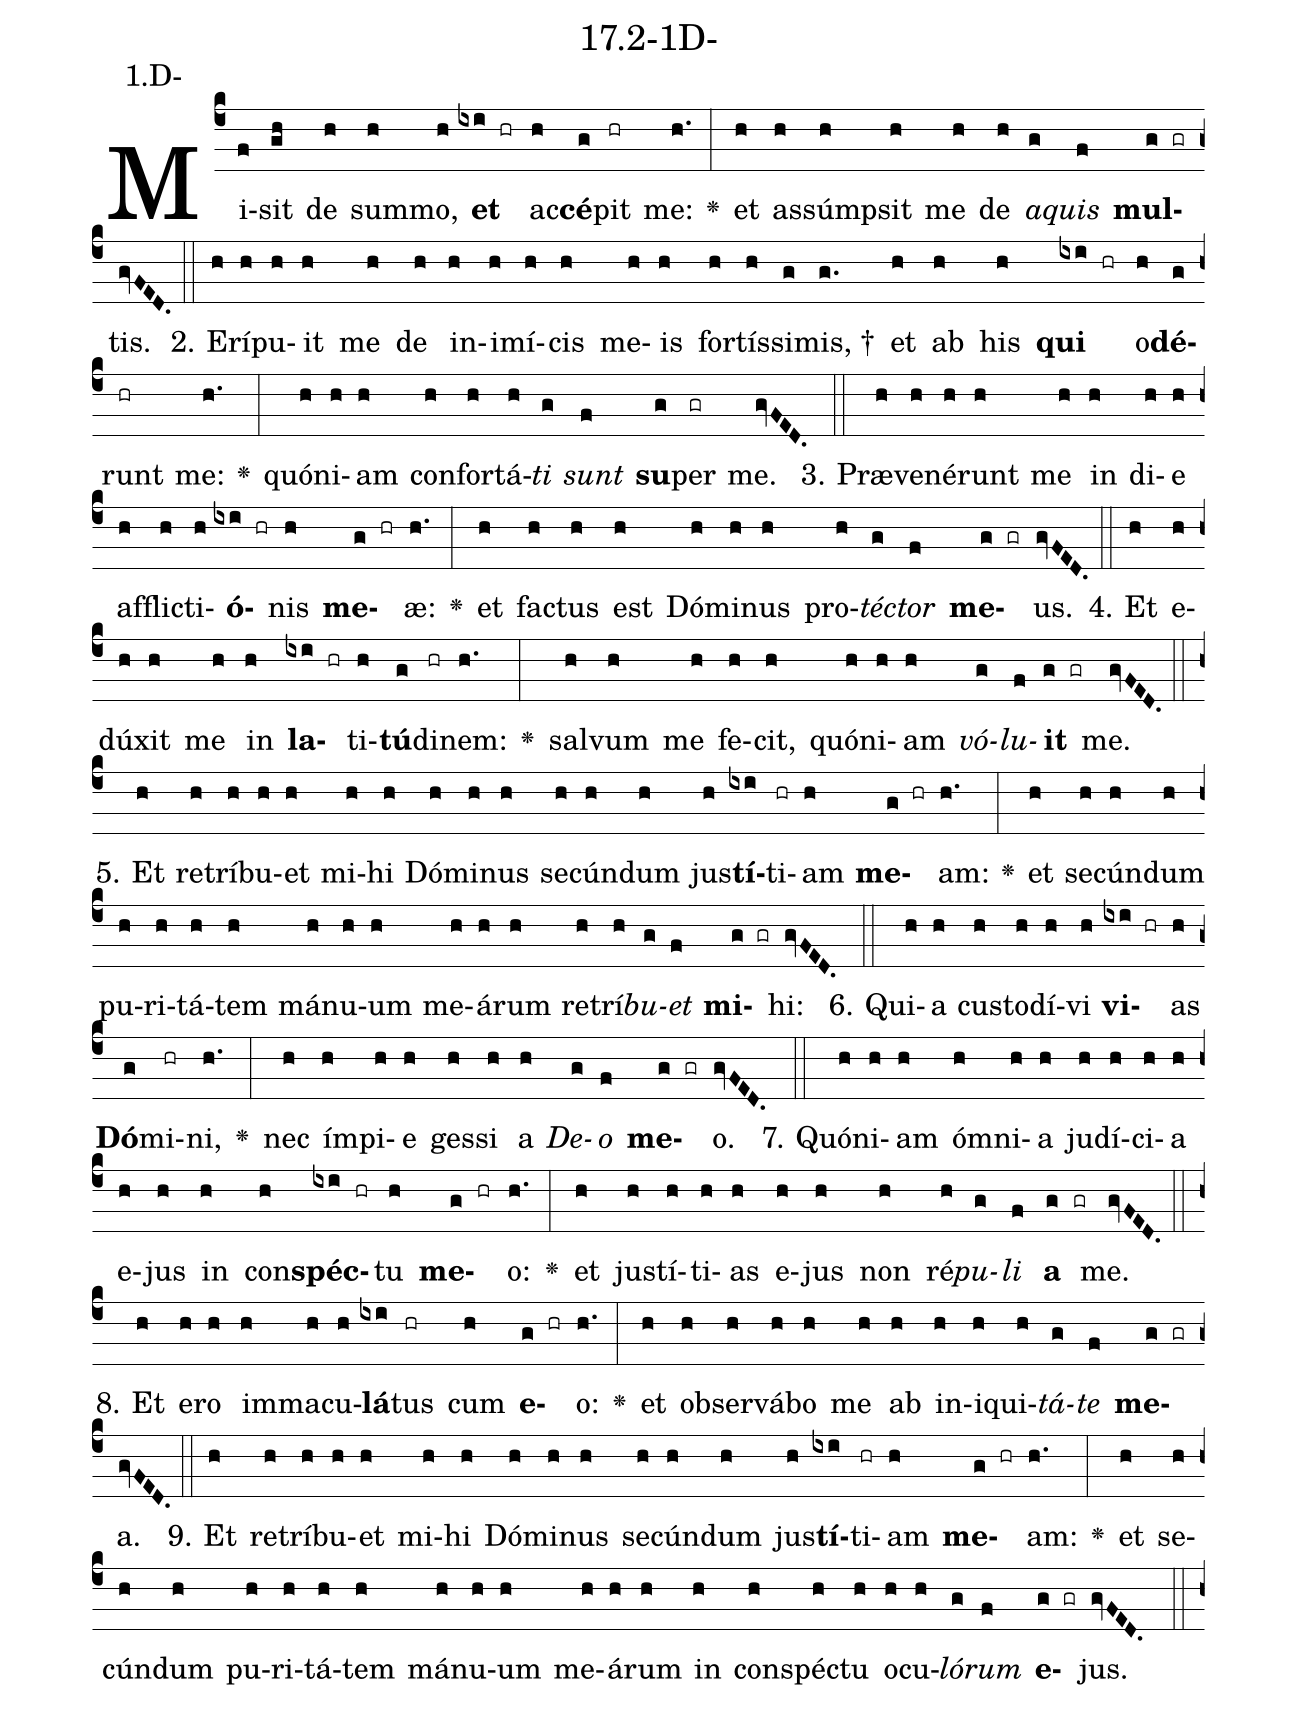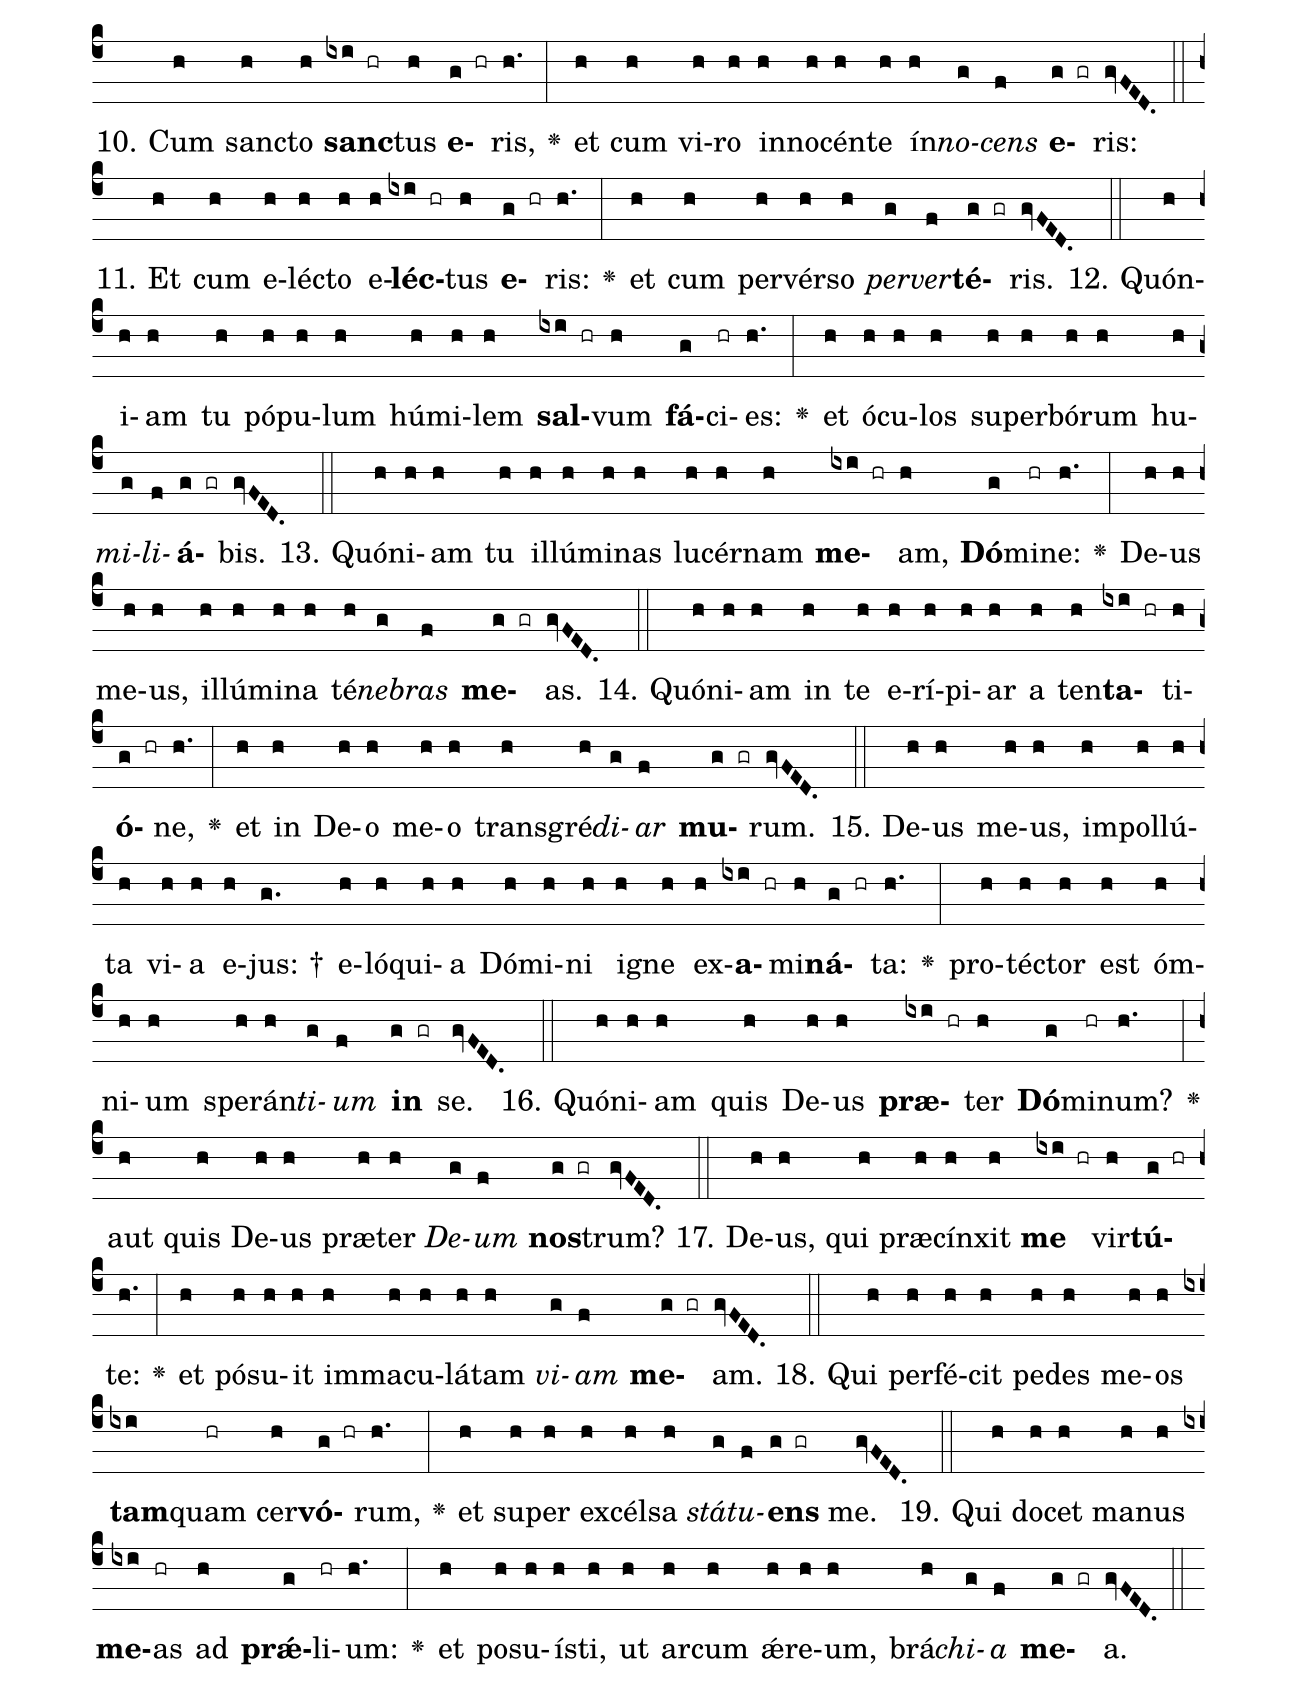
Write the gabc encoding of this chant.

name: 17.2-1D-;
annotation: 1.D-;
%%
(c4)Mi(f)sit(gh) de(h) sum(h)mo,(h) <b>et</b>(ixi hr) ac(h)<b>cé</b>(g)pit(hr) me:(h.) <v>\greheightstar</v>(:) et(h) as(h)súmp(h)sit(h) me(h) de(h) <i>a</i>(g)<i>quis</i>(f) <b>mul</b>(g gr)tis.(gvFED.) (::)
2. E(h)rí(h)pu(h)it(h) me(h) de(h) in(h)i(h)mí(h)cis(h) me(h)is(h) for(h)tís(h)si(g)mis, †(g.) et(h) ab(h) his(h) <b>qui</b>(ixi hr) o(h)<b>dé</b>(g)runt(hr) me:(h.) <v>\greheightstar</v>(:) quón(h)i(h)am(h) con(h)for(h)tá(h)<i>ti</i>(g) <i>sunt</i>(f) <b>su</b>(g)per(gr) me.(gvFED.) (::)
3. Præ(h)ve(h)né(h)runt(h) me(h) in(h) di(h)e(h) af(h)flic(h)ti(h)<b>ó</b>(ixi hr)nis(h) <b>me</b>(g hr)æ:(h.) <v>\greheightstar</v>(:) et(h) fac(h)tus(h) est(h) Dó(h)mi(h)nus(h) pro(h)<i>téc</i>(g)<i>tor</i>(f) <b>me</b>(g gr)us.(gvFED.) (::)
4. Et(h) e(h)dú(h)xit(h) me(h) in(h) <b>la</b>(ixi hr)ti(h)<b>tú</b>(g)di(hr)nem:(h.) <v>\greheightstar</v>(:) sal(h)vum(h) me(h) fe(h)cit,(h) quón(h)i(h)am(h) <i>vó</i>(g)<i>lu</i>(f)<b>it</b>(g gr) me.(gvFED.) (::)
5. Et(h) re(h)trí(h)bu(h)et(h) mi(h)hi(h) Dó(h)mi(h)nus(h) se(h)cún(h)dum(h) jus(h)<b>tí</b>(ixi)ti(hr)am(h) <b>me</b>(g hr)am:(h.) <v>\greheightstar</v>(:) et(h) se(h)cún(h)dum(h) pu(h)ri(h)tá(h)tem(h) má(h)nu(h)um(h) me(h)á(h)rum(h) re(h)trí(h)<i>bu</i>(g)<i>et</i>(f) <b>mi</b>(g gr)hi:(gvFED.) (::)
6. Qui(h)a(h) cus(h)to(h)dí(h)vi(h) <b>vi</b>(ixi hr)as(h) <b>Dó</b>(g)mi(hr)ni,(h.) <v>\greheightstar</v>(:) nec(h) ím(h)pi(h)e(h) ges(h)si(h) a(h) <i>De</i>(g)<i>o</i>(f) <b>me</b>(g gr)o.(gvFED.) (::)
7. Quón(h)i(h)am(h) óm(h)ni(h)a(h) ju(h)dí(h)ci(h)a(h) e(h)jus(h) in(h) con(h)<b>spéc</b>(ixi hr)tu(h) <b>me</b>(g hr)o:(h.) <v>\greheightstar</v>(:) et(h) jus(h)tí(h)ti(h)as(h) e(h)jus(h) non(h) ré(h)<i>pu</i>(g)<i>li</i>(f) <b>a</b>(g gr) me.(gvFED.) (::)
8. Et(h) e(h)ro(h) im(h)ma(h)cu(h)<b>lá</b>(ixi)tus(hr) cum(h) <b>e</b>(g hr)o:(h.) <v>\greheightstar</v>(:) et(h) ob(h)ser(h)vá(h)bo(h) me(h) ab(h) in(h)i(h)qui(h)<i>tá</i>(g)<i>te</i>(f) <b>me</b>(g gr)a.(gvFED.) (::)
9. Et(h) re(h)trí(h)bu(h)et(h) mi(h)hi(h) Dó(h)mi(h)nus(h) se(h)cún(h)dum(h) jus(h)<b>tí</b>(ixi)ti(hr)am(h) <b>me</b>(g hr)am:(h.) <v>\greheightstar</v>(:) et(h) se(h)cún(h)dum(h) pu(h)ri(h)tá(h)tem(h) má(h)nu(h)um(h) me(h)á(h)rum(h) in(h) con(h)spéc(h)tu(h) o(h)cu(h)<i>ló</i>(g)<i>rum</i>(f) <b>e</b>(g gr)jus.(gvFED.) (::)
10. Cum(h) sanc(h)to(h) <b>sanc</b>(ixi hr)tus(h) <b>e</b>(g hr)ris,(h.) <v>\greheightstar</v>(:) et(h) cum(h) vi(h)ro(h) in(h)no(h)cén(h)te(h) ín(h)<i>no</i>(g)<i>cens</i>(f) <b>e</b>(g gr)ris:(gvFED.) (::)
11. Et(h) cum(h) e(h)léc(h)to(h) e(h)<b>léc</b>(ixi hr)tus(h) <b>e</b>(g hr)ris:(h.) <v>\greheightstar</v>(:) et(h) cum(h) per(h)vér(h)so(h) <i>per</i>(g)<i>ver</i>(f)<b>té</b>(g gr)ris.(gvFED.) (::)
12. Quón(h)i(h)am(h) tu(h) pó(h)pu(h)lum(h) hú(h)mi(h)lem(h) <b>sal</b>(ixi hr)vum(h) <b>fá</b>(g)ci(hr)es:(h.) <v>\greheightstar</v>(:) et(h) ó(h)cu(h)los(h) su(h)per(h)bó(h)rum(h) hu(h)<i>mi</i>(g)<i>li</i>(f)<b>á</b>(g gr)bis.(gvFED.) (::)
13. Quón(h)i(h)am(h) tu(h) il(h)lú(h)mi(h)nas(h) lu(h)cér(h)nam(h) <b>me</b>(ixi hr)am,(h) <b>Dó</b>(g)mi(hr)ne:(h.) <v>\greheightstar</v>(:) De(h)us(h) me(h)us,(h) il(h)lú(h)mi(h)na(h) té(h)<i>ne</i>(g)<i>bras</i>(f) <b>me</b>(g gr)as.(gvFED.) (::)
14. Quón(h)i(h)am(h) in(h) te(h) e(h)rí(h)pi(h)ar(h) a(h) ten(h)<b>ta</b>(ixi hr)ti(h)<b>ó</b>(g hr)ne,(h.) <v>\greheightstar</v>(:) et(h) in(h) De(h)o(h) me(h)o(h) trans(h)gré(h)<i>di</i>(g)<i>ar</i>(f) <b>mu</b>(g gr)rum.(gvFED.) (::)
15. De(h)us(h) me(h)us,(h) im(h)pol(h)lú(h)ta(h) vi(h)a(h) e(h)jus: †(g.) e(h)ló(h)qui(h)a(h) Dó(h)mi(h)ni(h) i(h)gne(h) ex(h)<b>a</b>(ixi hr)mi(h)<b>ná</b>(g hr)ta:(h.) <v>\greheightstar</v>(:) pro(h)téc(h)tor(h) est(h) óm(h)ni(h)um(h) spe(h)rán(h)<i>ti</i>(g)<i>um</i>(f) <b>in</b>(g gr) se.(gvFED.) (::)
16. Quón(h)i(h)am(h) quis(h) De(h)us(h) <b>præ</b>(ixi hr)ter(h) <b>Dó</b>(g)mi(hr)num?(h.) <v>\greheightstar</v>(:) aut(h) quis(h) De(h)us(h) præ(h)ter(h) <i>De</i>(g)<i>um</i>(f) <b>nos</b>(g gr)trum?(gvFED.) (::)
17. De(h)us,(h) qui(h) præ(h)cín(h)xit(h) <b>me</b>(ixi hr) vir(h)<b>tú</b>(g hr)te:(h.) <v>\greheightstar</v>(:) et(h) pó(h)su(h)it(h) im(h)ma(h)cu(h)lá(h)tam(h) <i>vi</i>(g)<i>am</i>(f) <b>me</b>(g gr)am.(gvFED.) (::)
18. Qui(h) per(h)fé(h)cit(h) pe(h)des(h) me(h)os(h) <b>tam</b>(ixi)quam(hr) cer(h)<b>vó</b>(g hr)rum,(h.) <v>\greheightstar</v>(:) et(h) su(h)per(h) ex(h)cél(h)sa(h) <i>stá</i>(g)<i>tu</i>(f)<b>ens</b>(g gr) me.(gvFED.) (::)
19. Qui(h) do(h)cet(h) ma(h)nus(h) <b>me</b>(ixi)as(hr) ad(h) <b>prǽ</b>(g)li(hr)um:(h.) <v>\greheightstar</v>(:) et(h) po(h)su(h)ís(h)ti,(h) ut(h) ar(h)cum(h) ǽ(h)re(h)um,(h) brá(h)<i>chi</i>(g)<i>a</i>(f) <b>me</b>(g gr)a.(gvFED.) (::)
